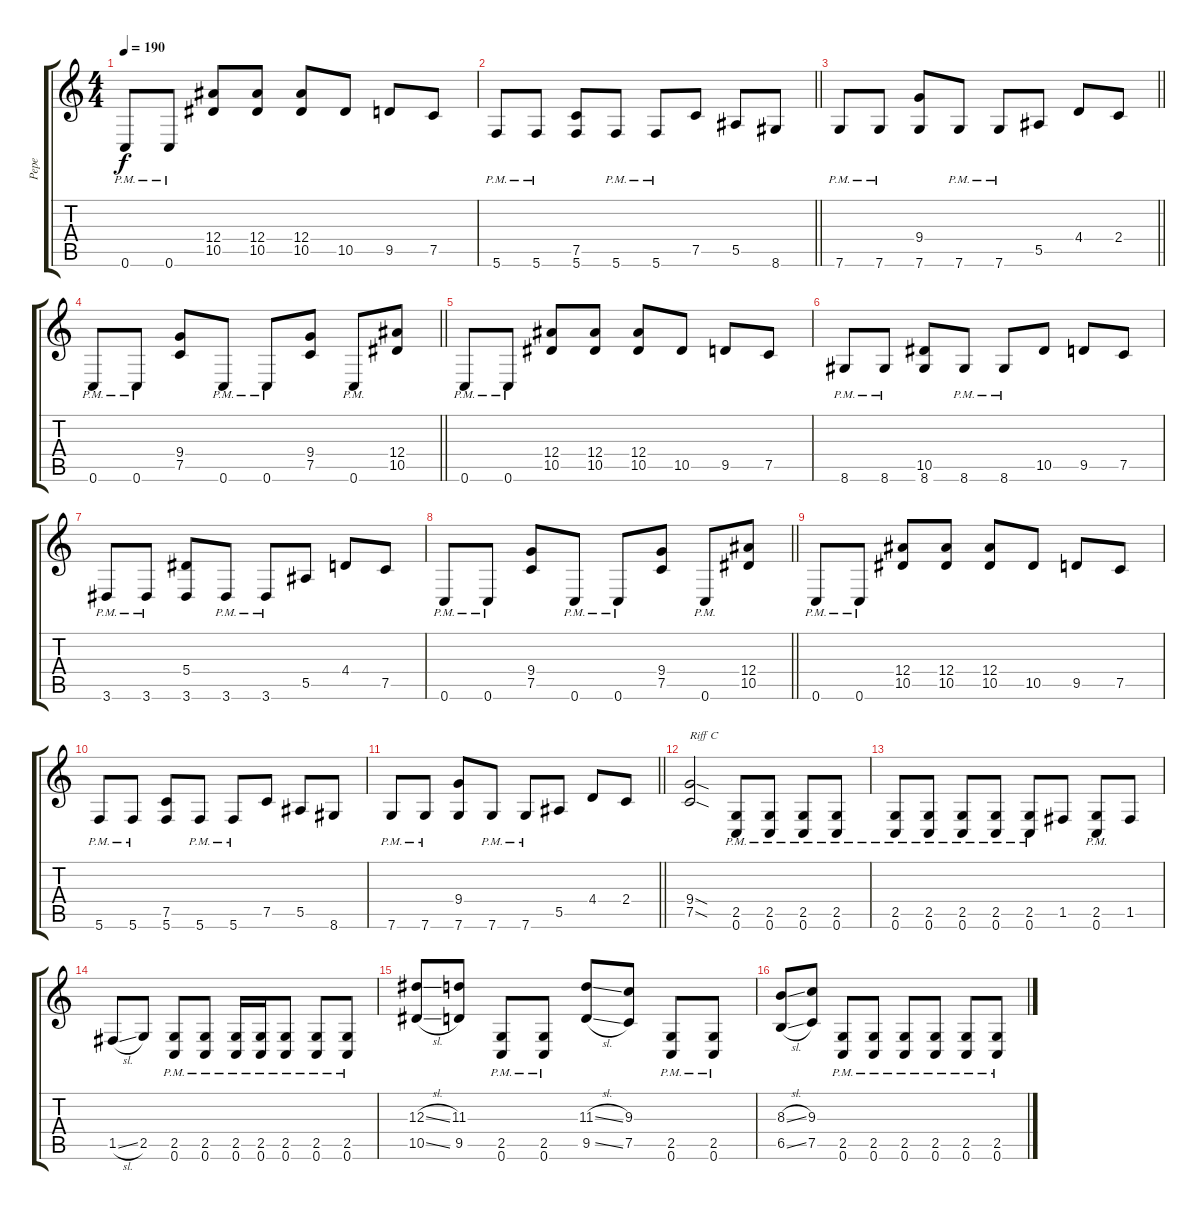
\track ("Pepe" "Pepe") {instrument distortionguitar}
\staff {score tabs}
\tuning (C4 G3 Eb3 Bb2 F2 C2) {hide}
\ts (4 4)
\tempo 190
\clef g2
\ks c
0.6{pm}.8{dy f} 0.6{pm}.8 (12.4 10.5).8 (12.4 10.5).8 (12.4 10.5).8 10.5.8 9.5.8 7.5.8 |
\barLineRight lightlight
5.6{pm}.8 5.6{pm}.8 (7.5 5.6).8 5.6{pm}.8 5.6{pm}.8 7.5.8 5.5.8 8.6.8 |
\barLineRight lightlight
7.6{pm}.8 7.6{pm}.8 (9.4 7.6).8 7.6{pm}.8 7.6{pm}.8 5.5.8 4.4.8 2.4.8 |
\barLineRight lightlight
0.6{pm}.8 0.6{pm}.8 (9.4 7.5).8 0.6{pm}.8 0.6{pm}.8 (9.4 7.5).8 0.6{pm}.8 (12.4 10.5).8 |
0.6{pm}.8 0.6{pm}.8 (12.4 10.5).8 (12.4 10.5).8 (12.4 10.5).8 10.5.8 9.5.8 7.5.8 |
8.6{pm}.8 8.6{pm}.8 (10.5 8.6).8 8.6{pm}.8 8.6{pm}.8 10.5.8 9.5.8 7.5.8 |
3.6{pm}.8 3.6{pm}.8 (5.4 3.6).8 3.6{pm}.8 3.6{pm}.8 5.5.8 4.4.8 7.5.8 |
\barLineRight lightlight
0.6{pm}.8 0.6{pm}.8 (9.4 7.5).8 0.6{pm}.8 0.6{pm}.8 (9.4 7.5).8 0.6{pm}.8 (12.4 10.5).8 |
0.6{pm}.8 0.6{pm}.8 (12.4 10.5).8 (12.4 10.5).8 (12.4 10.5).8 10.5.8 9.5.8 7.5.8 |
5.6{pm}.8 5.6{pm}.8 (7.5 5.6).8 5.6{pm}.8 5.6{pm}.8 7.5.8 5.5.8 8.6.8 |
\barLineRight lightlight
7.6{pm}.8 7.6{pm}.8 (9.4 7.6).8 7.6{pm}.8 7.6{pm}.8 5.5.8 4.4.8 2.4.8 |
\section ("" "")
(9.4{sod} 7.5{sod}).2{txt "Riff C"} (2.5{pm} 0.6{pm}).8 (2.5{pm} 0.6{pm}).8 (2.5{pm} 0.6{pm}).8 (2.5{pm} 0.6{pm}).8 |
(2.5{pm} 0.6{pm}).8 (2.5{pm} 0.6{pm}).8 (2.5{pm} 0.6{pm}).8 (2.5{pm} 0.6{pm}).8 (2.5{pm} 0.6{pm}).8 1.5.8 (2.5{pm} 0.6{pm}).8 1.5.8 |
1.5{sl}.8 2.5.8 (2.5{pm} 0.6{pm}).8 (2.5{pm} 0.6{pm}).8 (2.5{pm} 0.6{pm}).16 (2.5{pm} 0.6{pm}).16 (2.5{pm} 0.6{pm}).8 (2.5{pm} 0.6{pm}).8 (2.5{pm} 0.6{pm}).8 |
(12.3{sl} 10.5{sl}).8 (11.3 9.5).8 (2.5{pm} 0.6{pm}).8 (2.5{pm} 0.6{pm}).8 (11.3{sl} 9.5{sl}).8 (9.3 7.5).8 (2.5{pm} 0.6{pm}).8 (2.5{pm} 0.6{pm}).8 |
(8.3{sl} 6.5{sl}).8 (9.3 7.5).8 (2.5{pm} 0.6{pm}).8 (2.5{pm} 0.6{pm}).8 (2.5{pm} 0.6{pm}).8 (2.5{pm} 0.6{pm}).8 (2.5{pm} 0.6{pm}).8 (2.5{pm} 0.6{pm}).8
